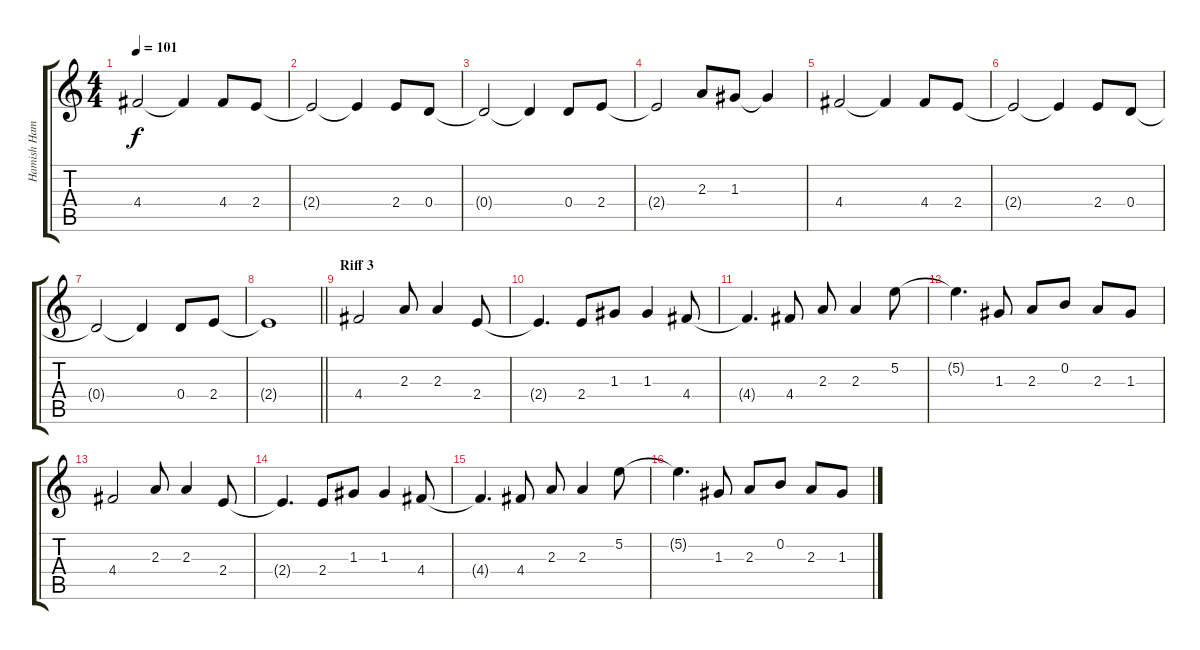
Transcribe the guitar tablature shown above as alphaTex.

\track ("Hamish Hamilton Glencross (Solo)" "Hamish Ham") {instrument distortionguitar}
\staff {score tabs}
\tuning (E4 B3 G3 D3 A2 D2) {hide}
\ts (4 4)
\tempo 101
\clef g2
\ks c
4.4.2{dy f} 4.4{t}.4 4.4.8 2.4.8 |
2.4{t}.2 2.4{t}.4 2.4.8 0.4.8 |
0.4{t}.2 0.4{t}.4 0.4.8 2.4.8 |
2.4{t}.2 2.3.8 1.3.8 1.3{t}.4 |
4.4.2 4.4{t}.4 4.4.8 2.4.8 |
2.4{t}.2 2.4{t}.4 2.4.8 0.4.8 |
0.4{t}.2 0.4{t}.4 0.4.8 2.4.8 |
\barLineRight lightlight
2.4{t}.1 |
\section ("" "Riff 3")
4.4.2 2.3.8 2.3.4 2.4.8 |
2.4{t}.4{d} 2.4.8{beam merge} 1.3.8 1.3.4 4.4.8 |
4.4{t}.4{d} 4.4.8 2.3.8 2.3.4 5.2.8 |
5.2{t}.4{d} 1.3.8 2.3.8 0.2.8 2.3.8 1.3.8 |
4.4.2 2.3.8 2.3.4 2.4.8 |
2.4{t}.4{d} 2.4.8{beam merge} 1.3.8 1.3.4 4.4.8 |
4.4{t}.4{d} 4.4.8 2.3.8 2.3.4 5.2.8 |
5.2{t}.4{d} 1.3.8 2.3.8 0.2.8 2.3.8 1.3.8
